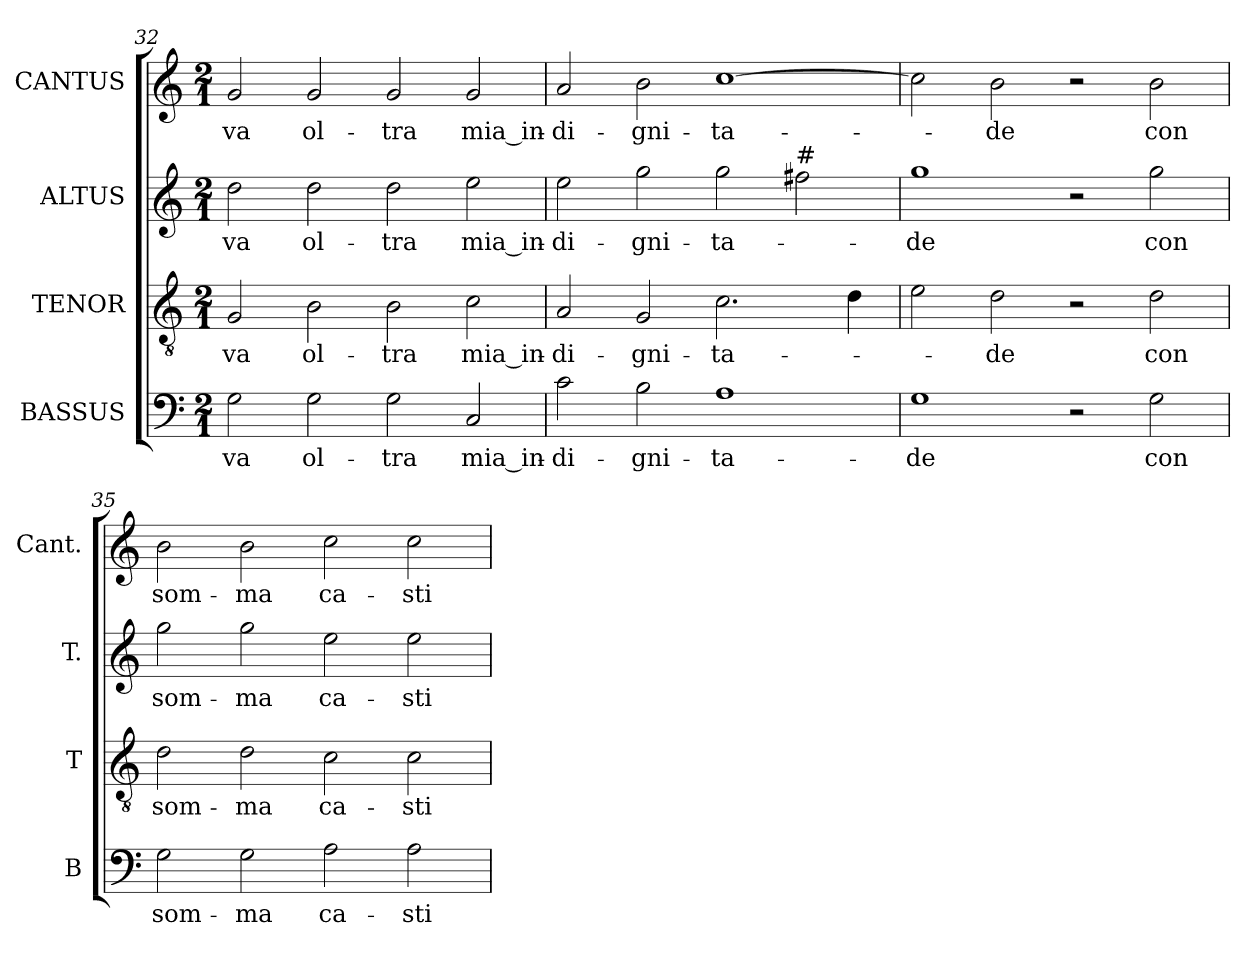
**kern	**text	**kern	**text	**kern	**text	**kern	**text
*part4	*part4	*part3	*part3	*part2	*part2	*part1	*part1
*staff4	*staff4	*staff3	*staff3	*staff2	*staff2	*staff1	*staff1
*I"BASSUS	*	*I"TENOR	*	*I"ALTUS	*	*I"CANTUS	*
*I'B	*	*I'T	*	*I'T.	*	*I'Cant.	*
*clefF4	*	*clefGv2	*	*clefG2	*	*clefG2	*
*	*	*ITrd7c12	*	*ITrd7c12	*	*	*
*k[]	*	*k[]	*	*k[]	*	*k[]	*
*C:	*	*C:	*	*C:	*	*C:	*
*M2/1	*	*M2/1	*	*M2/1	*	*M2/1	*
=32	=32	=32	=32	=32	=32	=32	=32
!	!LO:LY:b:color=#000000	!	!	!	!	!	!
!	!	!	!LO:LY:b:color=#000000	!	!	!	!
!	!	!	!	!	!LO:LY:b:color=#000000	!	!
!	!	!	!	!	!	!	!LO:LY:b:color=#000000
2Gi\	-va	2GGi/	-va	2di\	-va	2gi/	-va
!	!LO:LY:b:color=#000000	!	!	!	!	!	!
!	!	!	!LO:LY:b:color=#000000	!	!	!	!
!	!	!	!	!	!LO:LY:b:color=#000000	!	!
!	!	!	!	!	!	!	!LO:LY:b:color=#000000
2Gi\	ol-	2BBi\	ol-	2di\	ol-	2gi/	ol-
!	!LO:LY:b:color=#000000	!	!	!	!	!	!
!	!	!	!LO:LY:b:color=#000000	!	!	!	!
!	!	!	!	!	!LO:LY:b:color=#000000	!	!
!	!	!	!	!	!	!	!LO:LY:b:color=#000000
2Gi\	-tra	2BBi\	-tra	2di\	-tra	2gi/	-tra
!	!LO:LY:b:color=#000000	!	!	!	!	!	!
!	!	!	!LO:LY:b:color=#000000	!	!	!	!
!	!	!	!	!	!LO:LY:b:color=#000000	!	!
!	!	!	!	!	!	!	!LO:LY:b:color=#000000
2Ci/	mia_in-	2Ci\	mia_in-	2ei\	mia_in-	2gi/	mia_in-
!!LO:LB:g=z
=33	=33	=33	=33	=33	=33	=33	=33
!	!LO:LY:b:color=#000000	!	!	!	!	!	!
!	!	!	!LO:LY:b:color=#000000	!	!	!	!
!	!	!	!	!	!LO:LY:b:color=#000000	!	!
!	!	!	!	!	!	!	!LO:LY:b:color=#000000
2ci\	-di-	2AAi/	-di-	2ei\	-di-	2ai/	-di-
!	!LO:LY:b:color=#000000	!	!	!	!	!	!
!	!	!	!LO:LY:b:color=#000000	!	!	!	!
!	!	!	!	!	!LO:LY:b:color=#000000	!	!
!	!	!	!	!	!	!	!LO:LY:b:color=#000000
2Bi\	-gni-	2GGi/	-gni-	2gi\	-gni-	2bi\	-gni-
!	!LO:LY:b:color=#000000	!	!	!	!	!	!
!	!	!	!LO:LY:b:color=#000000	!	!	!	!
!	!	!	!	!	!LO:LY:b:color=#000000	!	!
!	!	!	!	!	!	!	!LO:LY:b:color=#000000
1Ai	-ta-	2.Ci\	-ta-	2gi\	-ta-	[>1cci	-ta-
!	!	!	!	!LO:TX:a:t=#	!	!	!
.	.	.	.	2f#i\	.	.	.
.	.	4Di\	.	.	.	.	.
=34	=34	=34	=34	=34	=34	=34	=34
!	!LO:LY:b:color=#000000	!	!	!	!	!	!
!	!	!	!	!	!LO:LY:b:color=#000000	!	!
1Gi	-de	2Ei\	.	1gi	-de	2cci\]	.
!	!	!	!LO:LY:b:color=#000000	!	!	!	!
!	!	!	!	!	!	!	!LO:LY:b:color=#000000
.	.	2Di\	-de	.	.	2bi\	-de
2r	.	2r	.	2r	.	2r	.
!	!LO:LY:b:color=#000000	!	!	!	!	!	!
!	!	!	!LO:LY:b:color=#000000	!	!	!	!
!	!	!	!	!	!LO:LY:b:color=#000000	!	!
!	!	!	!	!	!	!	!LO:LY:b:color=#000000
2Gi\	con	2Di\	con	2gi\	con	2bi\	con
=35	=35	=35	=35	=35	=35	=35	=35
!	!LO:LY:b:color=#000000	!	!	!	!	!	!
!	!	!	!LO:LY:b:color=#000000	!	!	!	!
!	!	!	!	!	!LO:LY:b:color=#000000	!	!
!	!	!	!	!	!	!	!LO:LY:b:color=#000000
2Gi\	som-	2Di\	som-	2gi\	som-	2bi\	som-
!	!LO:LY:b:color=#000000	!	!	!	!	!	!
!	!	!	!LO:LY:b:color=#000000	!	!	!	!
!	!	!	!	!	!LO:LY:b:color=#000000	!	!
!	!	!	!	!	!	!	!LO:LY:b:color=#000000
2Gi\	-ma	2Di\	-ma	2gi\	-ma	2bi\	-ma
!	!LO:LY:b:color=#000000	!	!	!	!	!	!
!	!	!	!LO:LY:b:color=#000000	!	!	!	!
!	!	!	!	!	!LO:LY:b:color=#000000	!	!
!	!	!	!	!	!	!	!LO:LY:b:color=#000000
2Ai\	ca-	2Ci\	ca-	2ei\	ca-	2cci\	ca-
!	!LO:LY:b:color=#000000	!	!	!	!	!	!
!	!	!	!LO:LY:b:color=#000000	!	!	!	!
!	!	!	!	!	!LO:LY:b:color=#000000	!	!
!	!	!	!	!	!	!	!LO:LY:b:color=#000000
2Ai\	-sti-	2Ci\	-sti-	2ei\	-sti-	2cci\	-sti-
=	=	=	=	=	=	=	=
*-	*-	*-	*-	*-	*-	*-	*-
